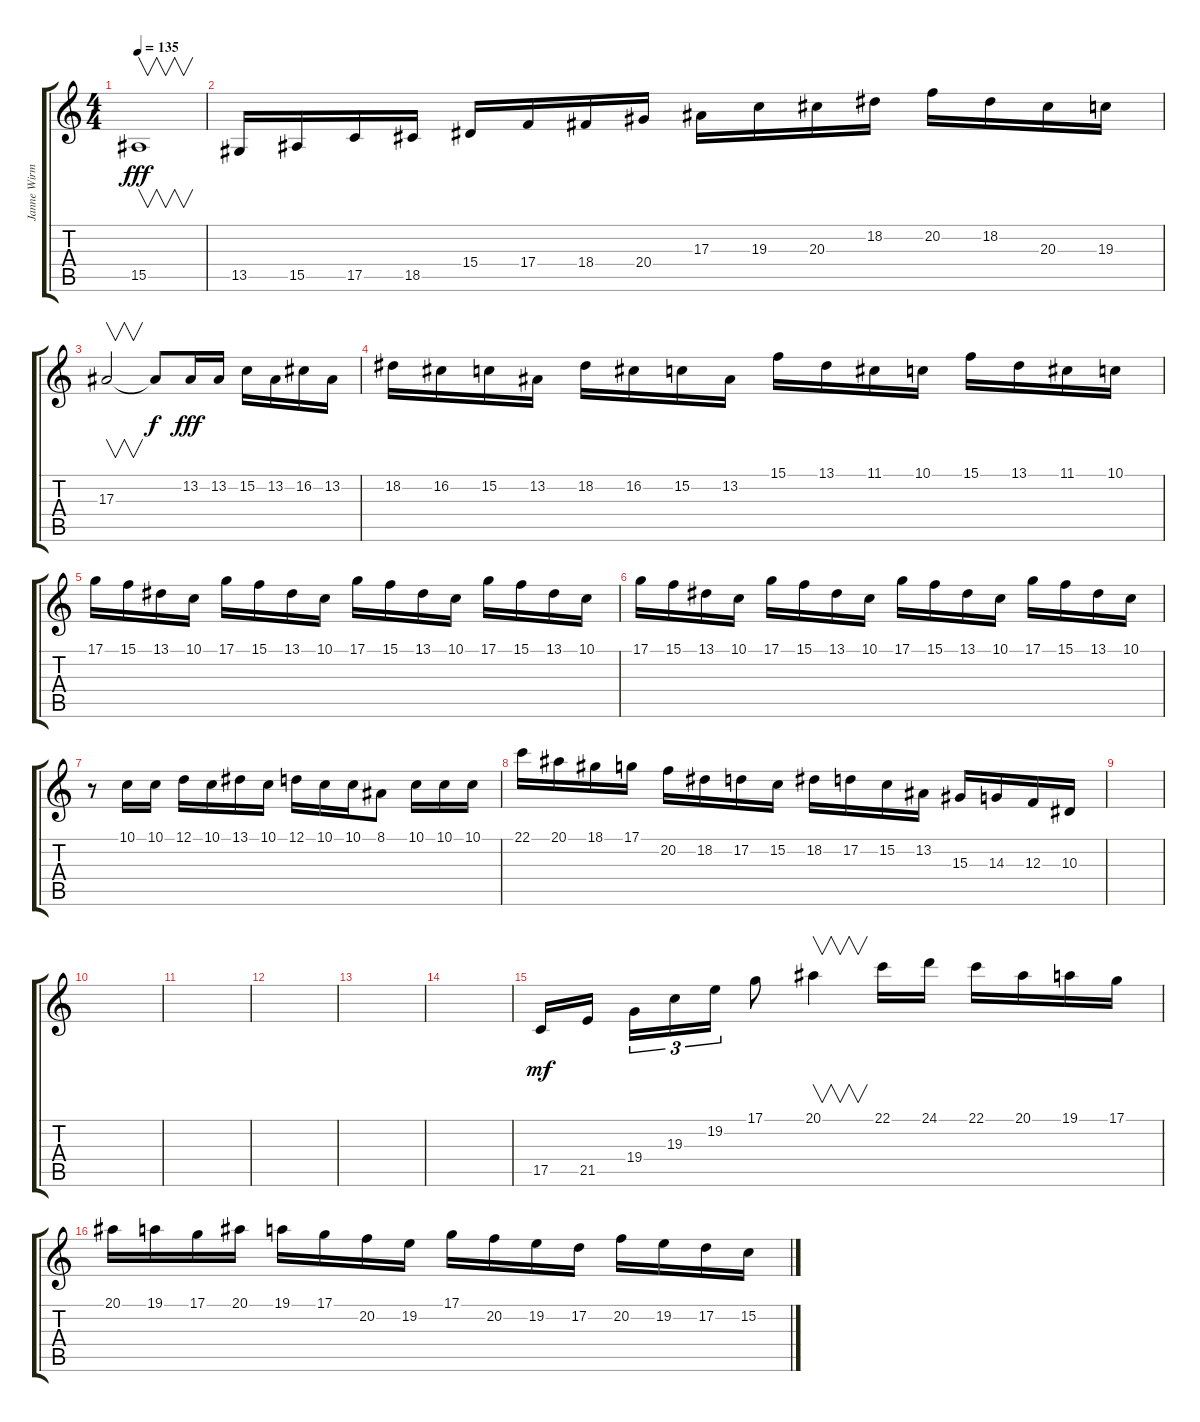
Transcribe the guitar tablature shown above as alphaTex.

\track ("Janne Wirman" "Janne Wirm") {instrument stringensemble1}
\staff {score tabs}
\tuning (D4 A3 F3 C3 G2 D2) {hide}
\ts (4 4)
\tempo 135
\clef g2
\ks c
15.5.1{v dy fff} |
13.5.16 15.5.16 17.5.16 18.5.16 15.4.16 17.4.16 18.4.16 20.4.16 17.3.16 19.3.16 20.3.16 18.2.16 20.2.16 18.2.16 20.3.16 19.3.16 |
17.3.2{v} 17.3{t}.8{dy f} 13.2.16{dy fff} 13.2.16 15.2.16 13.2.16 16.2.16 13.2.16 |
18.2.16 16.2.16 15.2.16 13.2.16 18.2.16 16.2.16 15.2.16 13.2.16 15.1.16 13.1.16 11.1.16 10.1.16 15.1.16 13.1.16 11.1.16 10.1.16 |
17.1.16 15.1.16 13.1.16 10.1.16 17.1.16 15.1.16 13.1.16 10.1.16 17.1.16 15.1.16 13.1.16 10.1.16 17.1.16 15.1.16 13.1.16 10.1.16 |
17.1.16 15.1.16 13.1.16 10.1.16 17.1.16 15.1.16 13.1.16 10.1.16 17.1.16 15.1.16 13.1.16 10.1.16 17.1.16 15.1.16 13.1.16 10.1.16 |
r.8 10.1.16 10.1.16 12.1.16 10.1.16 13.1.16 10.1.16 12.1.16 10.1.16 10.1.16 8.1.8 10.1.16 10.1.16 10.1.16 |
22.1.16 20.1.16 18.1.16 17.1.16 20.2.16 18.2.16 17.2.16 15.2.16 18.2.16 17.2.16 15.2.16 13.2.16 15.3.16 14.3.16 12.3.16 10.3.16 |
|
|
|
|
|
|
17.5.16{dy mf} 21.5.16 19.4.16{tu (3 2)} 19.3.16{tu (3 2)} 19.2.16{tu (3 2)} 17.1.8 20.1.4{v} 22.1.16 24.1.16 22.1.16 20.1.16 19.1.16 17.1.16 |
20.1.16 19.1.16 17.1.16 20.1.16 19.1.16 17.1.16 20.2.16 19.2.16 17.1.16 20.2.16 19.2.16 17.2.16 20.2.16 19.2.16 17.2.16 15.2.16
